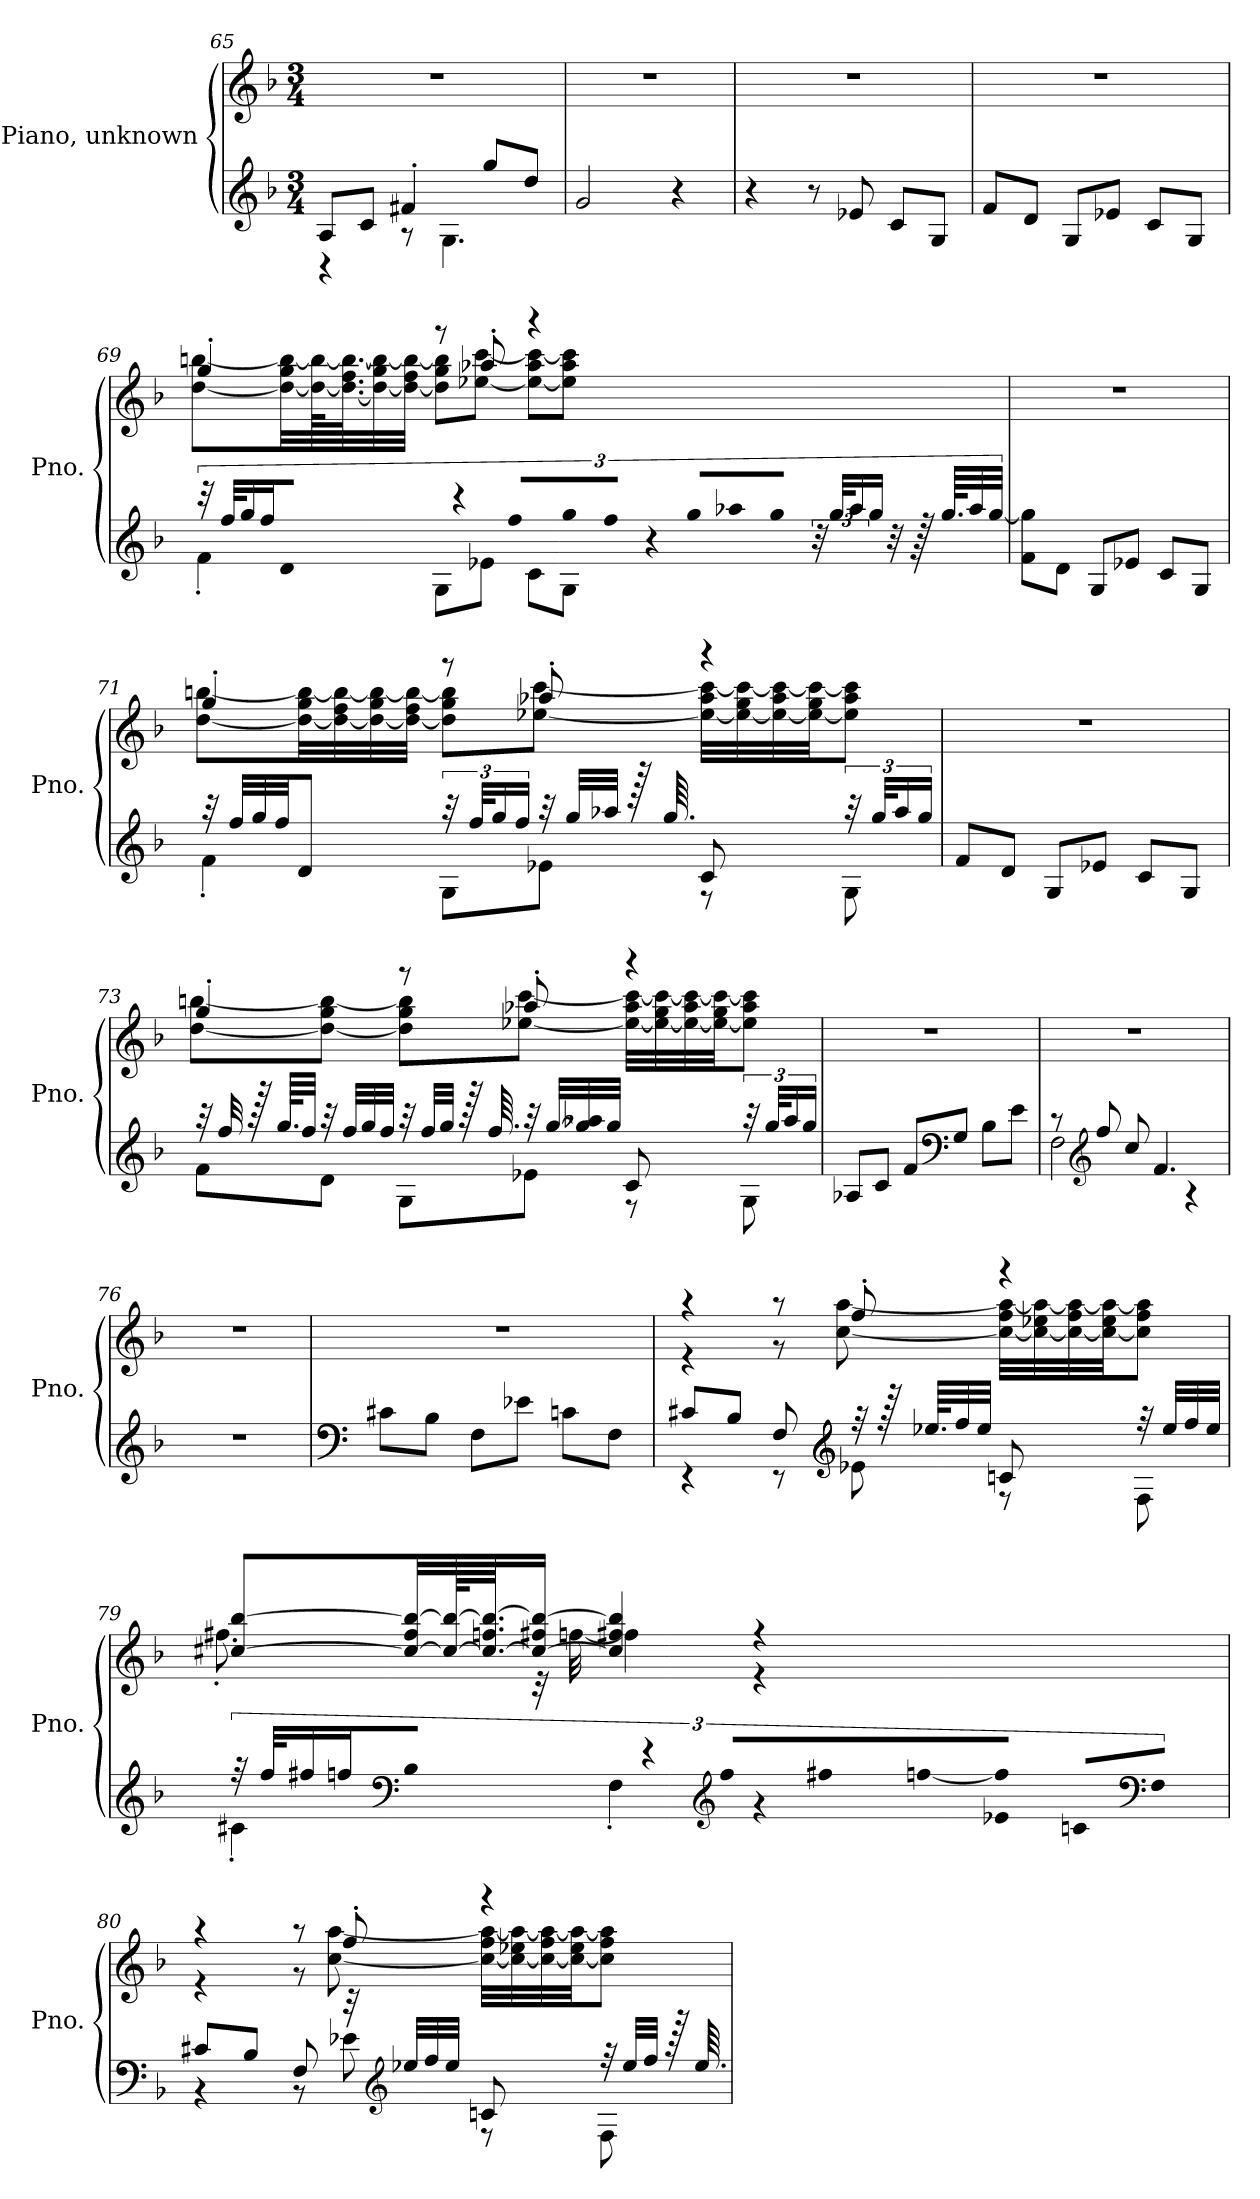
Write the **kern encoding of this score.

**kern	**kern
*part1	*part1
*staff2	*staff1
*I"Piano, unknown	*
*I'Pno.	*
*clefG2	*clefG2
*k[b-]	*k[b-]
*M3/4	*M3/4
=65	=65
*^	*
8A/L	4r	2.r
8c/J	.	.
4f#X'/	8r	.
.	4.G\	.
8gg/L	.	.
8dd/J	.	.
*v	*v	*
=66	=66
2g/	2.r
4r	.
=67	=67
4r	2.r
8r	.
8e-X/	.
8c/L	.
8G/J	.
!!LO:LB:g=z
=68	=68
8f/L	2.r
8d/J	.
8G/L	.
8e-X/J	.
8c/L	.
8G/J	.
=69	=69
*^	*^
48r	4f'\	4gg'/	[8dd\ [8bbn\L
48ff/KLL	.	.	.
24gg/	.	.	.
24ff/J	.	.	.
8d/J	.	.	32dd\_ 32gg\ 32bb\_LL
.	.	.	128dd\_ 128bb\_KL
.	.	.	64.dd\_ 64.ff\ 64.bb\_J
.	.	.	32dd\_ 32gg\ 32bb\_
.	.	.	32dd\_ 32ff\ 32bb\_JJJ
32r	8G\L	8r	8dd\] 8gg\ 8bb\]L
32ff/LLL	.	.	.
32gg/	.	.	.
32ff/JJJ	.	.	.
32r	8e-X\J	8aa-X'/	[8ee-X\ [8ccc\J
32gg/LLL	.	.	.
32aa-X/	.	.	.
32gg/JJJ	.	.	.
48r	8c\L	4r	8ee-\_ 8aa-\ 8ccc\_L
48gg/KLL	.	.	.
24aa-/	.	.	.
24gg/JJ	.	.	.
32r	8G\J	.	8ee-\] 8aa-\ 8ccc\]J
128r	.	.	.
64.gg/KLLL	.	.	.
32aa-/	.	.	.
[32gg/JJJ	.	.	.
*v	*v	*	*
*	*v	*v
!!LO:LB:g=z
=70	=70
8f\ 8gg\]L	2.r
8d\J	.
8G/L	.
8e-X/J	.
8c/L	.
8G/J	.
=71	=71
*^	*^
32r	4f'\	4gg'/	[8dd\ [8bbn\L
32ff/LLL	.	.	.
32gg/	.	.	.
32ff/JJ	.	.	.
8d/J	.	.	32dd\_ 32gg\ 32bb\_LL
.	.	.	32dd\_ 32ff\ 32bb\_
.	.	.	32dd\_ 32gg\ 32bb\_
.	.	.	32dd\_ 32ff\ 32bb\_JJJ
48r	8G\L	8r	8dd\] 8gg\ 8bb\]L
48ff/KLL	.	.	.
24gg/	.	.	.
24ff/JJ	.	.	.
32r	8e-X\J	8aa-X'/	[8ee-X\ [8ccc\J
32gg/LLL	.	.	.
32aa-X/JJJ	.	.	.
128r	.	.	.
64.gg/	.	.	.
8c/	8r	4r	32ee-\_ 32aa-\ 32ccc\_LLL
.	.	.	32ee-\_ 32gg\ 32ccc\_
.	.	.	32ee-\_ 32aa-\ 32ccc\_
.	.	.	32ee-\_ 32gg\ 32ccc\_JJ
48r	8G\	.	8ee-\] 8aa-\ 8ccc\]J
48gg/KLL	.	.	.
24aa-/	.	.	.
24gg/JJ	.	.	.
*v	*v	*	*
*	*v	*v
!!LO:PB:g=z
=72	=72
8f/L	2.r
8d/J	.
8G/L	.
8e-X/J	.
8c/L	.
8G/J	.
=73	=73
*^	*^
32r	8f\L	4gg'/	[8dd\ [8bbn\L
32ff/	.	.	.
128r	.	.	.
64.gg/KLLL	.	.	.
32ff/JJJ	.	.	.
32r	8d\J	.	8dd\_ 8gg\ 8bb\_J
32ff/LLL	.	.	.
32gg/	.	.	.
32ff/JJJ	.	.	.
32r	8G\L	8r	8dd\] 8gg\ 8bb\]L
32ff/LLL	.	.	.
32gg/JJJ	.	.	.
128r	.	.	.
64.ff/	.	.	.
32r	8e-X\J	8aa-X'/	[8ee-X\ [8ccc\J
[32gg/LLL	.	.	.
32gg/] 32aa-X/	.	.	.
32gg/JJJ	.	.	.
8c/	8r	4r	32ee-\_ 32aa-\ 32ccc\_LLL
.	.	.	32ee-\_ 32gg\ 32ccc\_
.	.	.	32ee-\_ 32aa-\ 32ccc\_
.	.	.	32ee-\_ 32gg\ 32ccc\_JJ
48r	8G\	.	8ee-\] 8aa-\ 8ccc\]J
48gg/KLL	.	.	.
24aa-/	.	.	.
24gg/JJ	.	.	.
*v	*v	*	*
*	*v	*v
!!LO:LB:g=z
=74	=74
8A-X/L	2.r
8c/J	.
8f/L	.
*clefF4	*
8G/J	.
8B-\L	.
8e\J	.
=75	=75
*^	*
8r	2F\	2.r
*clefG2	*	*
8ff/	.	.
8cc/	.	.
4.f/	.	.
.	4r	.
*v	*v	*
=76	=76
2.r	2.r
=77	=77
*clefF4	*
8c#X\L	2.r
8B-\J	.
8F\L	.
8e-X\J	.
8cn\L	.
8F\J	.
!!LO:LB:g=z
=78	=78
*^	*^
8c#X/L	4r	4r	4r
8B-/J	.	.	.
8F/	8r	8r	8r
*clefG2	*	*	*
32r	8e-X\	8ff'/	[8cc\ [8aa\
128r	.	.	.
64.ee-X/KLLL	.	.	.
32ff/	.	.	.
32ee-/JJJ	.	.	.
8cn/	8r	4r	32cc\_ 32ff\ 32aa\_LLL
.	.	.	32cc\_ 32ee-X\ 32aa\_
.	.	.	32cc\_ 32ff\ 32aa\_
.	.	.	32cc\_ 32ee-\ 32aa\_JJ
32r	8F\	.	8cc\] 8ff\ 8aa\]J
32ee-/LLL	.	.	.
32ff/	.	.	.
32ee-/JJJ	.	.	.
!!LO:LB:g=z	!!
=79	=79	=79	=79
48r	4c#X'\	[8cc#X/ [8bb-/L	8.ff#X'\
48ff/KLL	.	.	.
24ff#X/	.	.	.
24ffn/J	.	.	.
*clefF4	*	*	*
8B-/J	.	32cc#/_ 32ff#/ 32bb-/_LL	.
.	.	128cc#/_ 128bb-/_KL	.
.	.	64.cc#/_ 64.ffn/ 64.bb-/_JJ	.
.	.	16cc#/_ 16ff#X/ 16bb-/_JJ	32r
.	.	.	[32ffn\
32r	4F'\	4cc#/] 4ff#X/ 4bb-/]	4ff\]
*clefG2	*	*	*
32ff/LLL	.	.	.
32ff#X/	.	.	.
[32ffn/JJ	.	.	.
8e-X/ 8ff/]J	.	.	.
8cn/L	4r	4r	4r
*clefF4	*	*	*
8F/J	.	.	.
!!LO:LB:g=z	!!
=80	=80	=80	=80
8c#X/L	4r	4r	4r
8B-/J	.	.	.
8F/	8r	8r	8r
32r	8e-X\	8ff'/	[8cc\ [8aa\
*clefG2	*	*	*
32ee-X/LLL	.	.	.
32ff/	.	.	.
32ee-/JJJ	.	.	.
8cn/	8r	4r	32cc\_ 32ff\ 32aa\_LLL
.	.	.	32cc\_ 32ee-X\ 32aa\_
.	.	.	32cc\_ 32ff\ 32aa\_
.	.	.	32cc\_ 32ee-\ 32aa\_JJ
32r	8F\	.	8cc\] 8ff\ 8aa\]J
32ee-/LLL	.	.	.
32ff/JJJ	.	.	.
128r	.	.	.
64.ee-/	.	.	.
*v	*v	*	*
*	*v	*v
=	=
*-	*-
